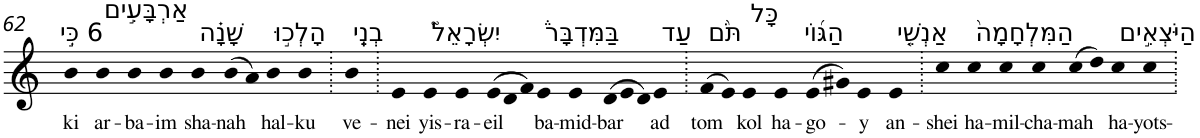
**kern	**text
*part1	*part1
*staff1	*staff1
*I"Piano	*
*I'Pno	*
!!LO:PB:g=z
*clefG2	*
*k[]	*
=62	=62
!LO:TX:a:t=6 כִּ֣י	!
!	!LO:LY:b
4b	ki
!LO:TX:a:t=אַרְבָּעִ֣ים	!
!	!LO:LY:b
4b	ar-
!	!LO:LY:b
4b	-ba-
!	!LO:LY:b
4b	-im
!LO:TX:a:t=שָׁנָ֗ה	!
!	!LO:LY:b
4b	sha-
!	!LO:LY:b
(>8b	-nah
8a)	.
!LO:TX:a:t=הָלְכ֣וּ	!
!	!LO:LY:b
4b	hal-
!	!LO:LY:b
4b	-ku
=63.	=63.
!LO:TX:a:t=בְנֵֽי	!
!	!LO:LY:b
4b	ve-
=64.	=64.
!	!LO:LY:b
4e	-nei
!LO:TX:a:t=יִשְׂרָאֵל֮	!
!	!LO:LY:b
4e	yis-
!	!LO:LY:b
4e	-ra-
*Xtuplet	*
!	!LO:LY:b
(>12e	-eil
12d	.
12f)	.
!LO:TX:a:t=בַּמִּדְבָּר֒	!
!	!LO:LY:b
4e	ba-
!	!LO:LY:b
4e	-mid-
!	!LO:LY:b
(>12d	-bar
12e	.
12d)	.
!LO:TX:a:t=עַד	!
!	!LO:LY:b
4e	ad
=65.	=65.
!LO:TX:a:t=תֹּ֨ם	!
!	!LO:LY:b
(>8f	tom
8e)	.
!LO:TX:a:t=כָּל	!
!	!LO:LY:b
4e	kol
!LO:TX:a:t=הַגּ֜וֹי	!
!	!LO:LY:b
4e	ha-
!	!LO:LY:b
(>8e	-go-
8g#X)	.
!	!LO:LY:b
4e	-y
!LO:TX:a:t=אַנְשֵׁ֤י	!
!	!LO:LY:b
4e	an-
=66.	=66.
!	!LO:LY:b
4cc	-shei
!LO:TX:a:t=הַמִּלְחָמָה֙	!
!	!LO:LY:b
4cc	ha-
!	!LO:LY:b
4cc	-mil-
!	!LO:LY:b
4cc	-cha-
!	!LO:LY:b
(>8cc	-mah
8dd)	.
!LO:TX:a:t=הַיֹּצְאִ֣ים	!
!	!LO:LY:b
4cc	ha-
!	!LO:LY:b
4cc	-yots-
=.	=.
*-	*-
